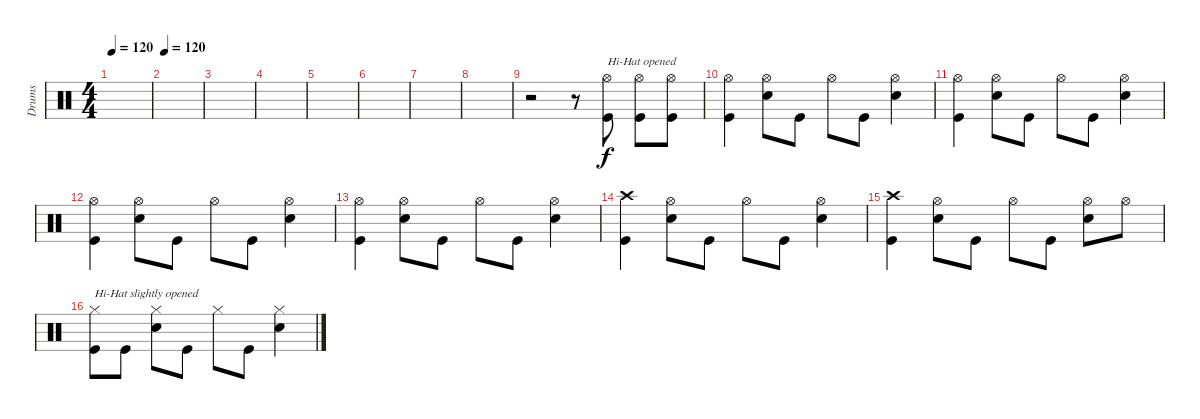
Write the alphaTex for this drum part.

\track ("Drums" "Drums") {instrument percussion}
\staff {score}
\articulation defaults
\ts (4 4)
\tempo 120
\clef neutral
\ks c
|
\tempo 120
|
|
|
|
|
|
|
r.2 r.8 ("Hi-Hat (open)" "Kick (hit)").8{txt "Hi-Hat opened"} ("Hi-Hat (open)" "Kick (hit)").8 ("Hi-Hat (open)" "Kick (hit)").8 |
("Hi-Hat (open)" "Kick (hit)").4 ("Hi-Hat (open)" "Snare (hit) 2").8 "Kick (hit)".8 "Hi-Hat (open)".8 "Kick (hit)".8 ("Hi-Hat (open)" "Snare (hit) 2").4 |
("Hi-Hat (open)" "Kick (hit)").4 ("Hi-Hat (open)" "Snare (hit) 2").8 "Kick (hit)".8 "Hi-Hat (open)".8 "Kick (hit)".8 ("Hi-Hat (open)" "Snare (hit) 2").4 |
("Hi-Hat (open)" "Kick (hit)").4 ("Hi-Hat (open)" "Snare (hit) 2").8 "Kick (hit)".8 "Hi-Hat (open)".8 "Kick (hit)".8 ("Hi-Hat (open)" "Snare (hit) 2").4 |
("Hi-Hat (open)" "Kick (hit)").4 ("Hi-Hat (open)" "Snare (hit) 2").8 "Kick (hit)".8 "Hi-Hat (open)".8 "Kick (hit)".8 ("Hi-Hat (open)" "Snare (hit) 2").4 |
("Crash high (hit)" "Kick (hit)").4 ("Hi-Hat (open)" "Snare (hit) 2").8 "Kick (hit)".8 "Hi-Hat (open)".8 "Kick (hit)".8 ("Hi-Hat (open)" "Snare (hit) 2").4 |
("Crash high (hit)" "Kick (hit)").4 ("Hi-Hat (open)" "Snare (hit) 2").8 "Kick (hit)".8 "Hi-Hat (open)".8 "Kick (hit)".8 ("Hi-Hat (open)" "Snare (hit) 2").8 "Hi-Hat (open)".8 |
("Hi-Hat (closed)" "Kick (hit)").8{txt "Hi-Hat slightly opened"} "Kick (hit)".8 ("Hi-Hat (closed)" "Snare (hit) 2").8 "Kick (hit)".8 "Hi-Hat (closed)".8 "Kick (hit)".8 ("Hi-Hat (closed)" "Snare (hit) 2").4
